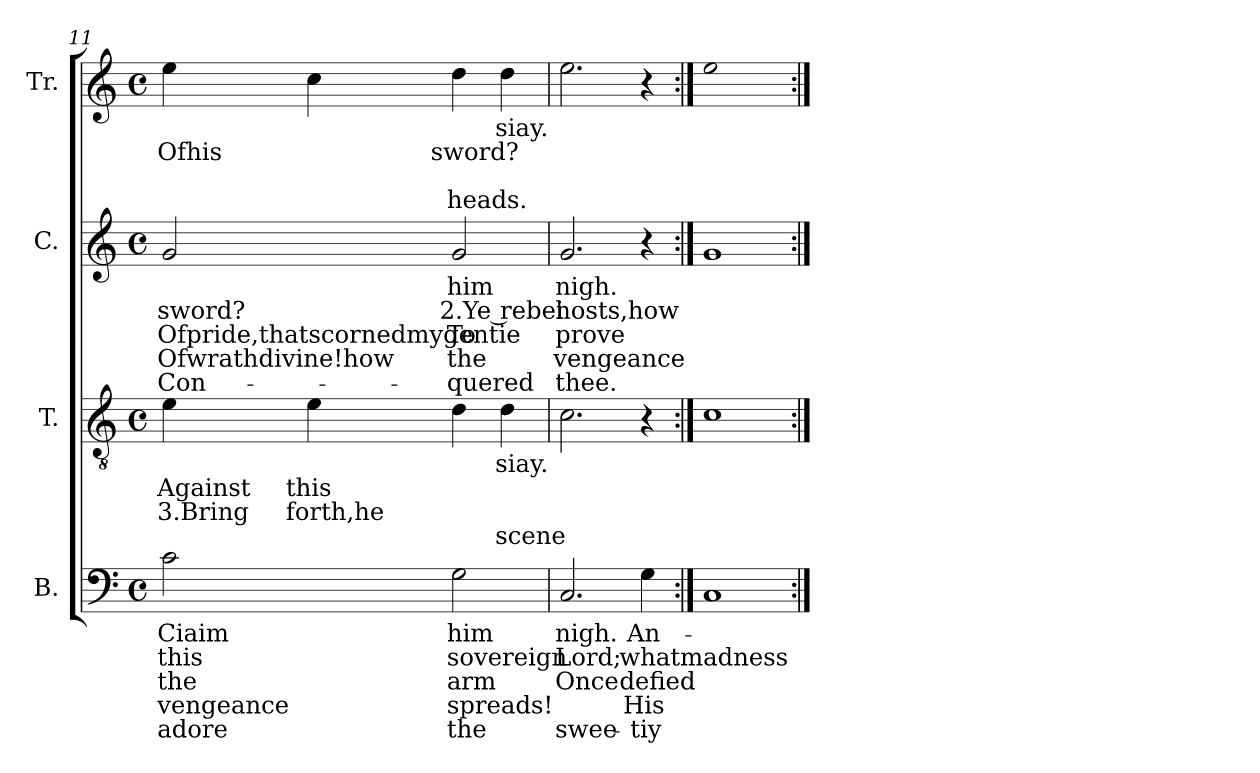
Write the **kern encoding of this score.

**kern	**text	**text	**text	**text	**text	**kern	**text	**text	**text	**text	**kern	**text	**text	**text	**text	**text	**kern	**text	**text	**text	**text
*part4	*part4	*part4	*part4	*part4	*part4	*part3	*part3	*part3	*part3	*part3	*part2	*part2	*part2	*part2	*part2	*part2	*part1	*part1	*part1	*part1	*part1
*staff4	*staff4	*staff4	*staff4	*staff4	*staff4	*staff3	*staff3	*staff3	*staff3	*staff3	*staff2	*staff2	*staff2	*staff2	*staff2	*staff2	*staff1	*staff1	*staff1	*staff1	*staff1
*I"B.	*	*	*	*	*	*I"T.	*	*	*	*	*I"C.	*	*	*	*	*	*I"Tr.	*	*	*	*
*clefF4	*	*	*	*	*	*clefGv2	*	*	*	*	*clefG2	*	*	*	*	*	*clefG2	*	*	*	*
*k[]	*	*	*	*	*	*k[]	*	*	*	*	*k[]	*	*	*	*	*	*k[]	*	*	*	*
*C:	*	*	*	*	*	*C:	*	*	*	*	*C:	*	*	*	*	*	*C:	*	*	*	*
*M4/4	*	*	*	*	*	*M4/4	*	*	*	*	*M4/4	*	*	*	*	*	*M4/4	*	*	*	*
*met(c)	*	*	*	*	*	*met(c)	*	*	*	*	*met(c)	*	*	*	*	*	*met(c)	*	*	*	*
=11	=11	=11	=11	=11	=11	=11	=11	=11	=11	=11	=11	=11	=11	=11	=11	=11	=11	=11	=11	=11	=11
!	!LO:LY:b	!LO:LY:b	!LO:LY:b	!LO:LY:b	!LO:LY:b	!LO:N:head=solid	!	!LO:LY:b	!LO:LY:b	!	!	!	!LO:LY:b	!LO:LY:b	!LO:LY:b	!LO:LY:b	!LO:N:head=solid	!	!LO:LY:b	!	!
2c\	-Ciaim	this	the	vengeance	adore	4e\	.	Against	3.Bring	.	2g/	.	sword?	Ofpride,thatscornedmygentie	Ofwrathdivine!how	Con-	4ee\	.	Ofhis	.	.
!	!	!	!	!	!	!LO:N:head=solid	!	!LO:LY:b	!LO:LY:b	!	!	!	!	!	!	!	!LO:N:head=solid	!	!	!	!
.	.	.	.	.	.	4e\	.	this	forth,he	.	.	.	.	.	.	.	4cc\	.	.	.	.
!	!LO:LY:b	!LO:LY:b	!LO:LY:b	!LO:LY:b	!LO:LY:b	!	!	!	!	!	!	!LO:LY:b	!LO:LY:b	!LO:LY:b	!LO:LY:b	!LO:LY:b	!	!	!LO:LY:b	!	!LO:LY:b
2G\	him	sovereign	arm	spreads!	the	4d\	.	.	.	.	2g/	him	2.Ye rebei	To	the	-quered	4dd\	.	sword?	.	heads.
!	!	!	!	!	!	!	!LO:LY:b	!	!	!LO:LY:b	!	!	!	!	!	!	!	!LO:LY:b	!	!	!
.	.	.	.	.	.	4d\	siay.	.	.	scene	.	.	.	.	.	.	4dd\	-siay.	.	.	.
=12	=12	=12	=12	=12	=12	=12	=12	=12	=12	=12	=12	=12	=12	=12	=12	=12	=12	=12	=12	=12	=12
!	!LO:LY:b	!LO:LY:b	!LO:LY:b	!	!LO:LY:b	!	!	!	!	!	!	!LO:LY:b	!LO:LY:b	!LO:LY:b	!LO:LY:b	!LO:LY:b	!LO:N:head=open	!	!	!	!
2.C/	nigh.	Lord;	Once	.	swee-	2.c\	.	.	.	.	2.g/	nigh.	hosts,how	prove	vengeance	thee.	2.ee\	.	.	.	.
!	!LO:LY:b	!LO:LY:b	!LO:LY:b	!LO:LY:b	!LO:LY:b	!	!	!	!	!	!	!	!	!	!	!	!	!	!	!	!
4G\	An-	whatmadness	defied	His	-tiy	4r	.	.	.	.	4r	.	.	.	.	.	4r	.	.	.	.
=13:|!	=13:|!	=13:|!	=13:|!	=13:|!	=13:|!	=13:|!	=13:|!	=13:|!	=13:|!	=13:|!	=13:|!	=13:|!	=13:|!	=13:|!	=13:|!	=13:|!	=13:|!	=13:|!	=13:|!	=13:|!	=13:|!
!	!	!	!	!	!	!	!	!	!	!	!	!	!	!	!	!	!LO:N:head=open	!	!	!	!
1C	.	.	.	.	.	1c	.	.	.	.	1g	.	.	.	.	.	1ee	.	.	.	.
=:|!	=:|!	=:|!	=:|!	=:|!	=:|!	=:|!	=:|!	=:|!	=:|!	=:|!	=:|!	=:|!	=:|!	=:|!	=:|!	=:|!	=:|!	=:|!	=:|!	=:|!	=:|!
*-	*-	*-	*-	*-	*-	*-	*-	*-	*-	*-	*-	*-	*-	*-	*-	*-	*-	*-	*-	*-	*-
